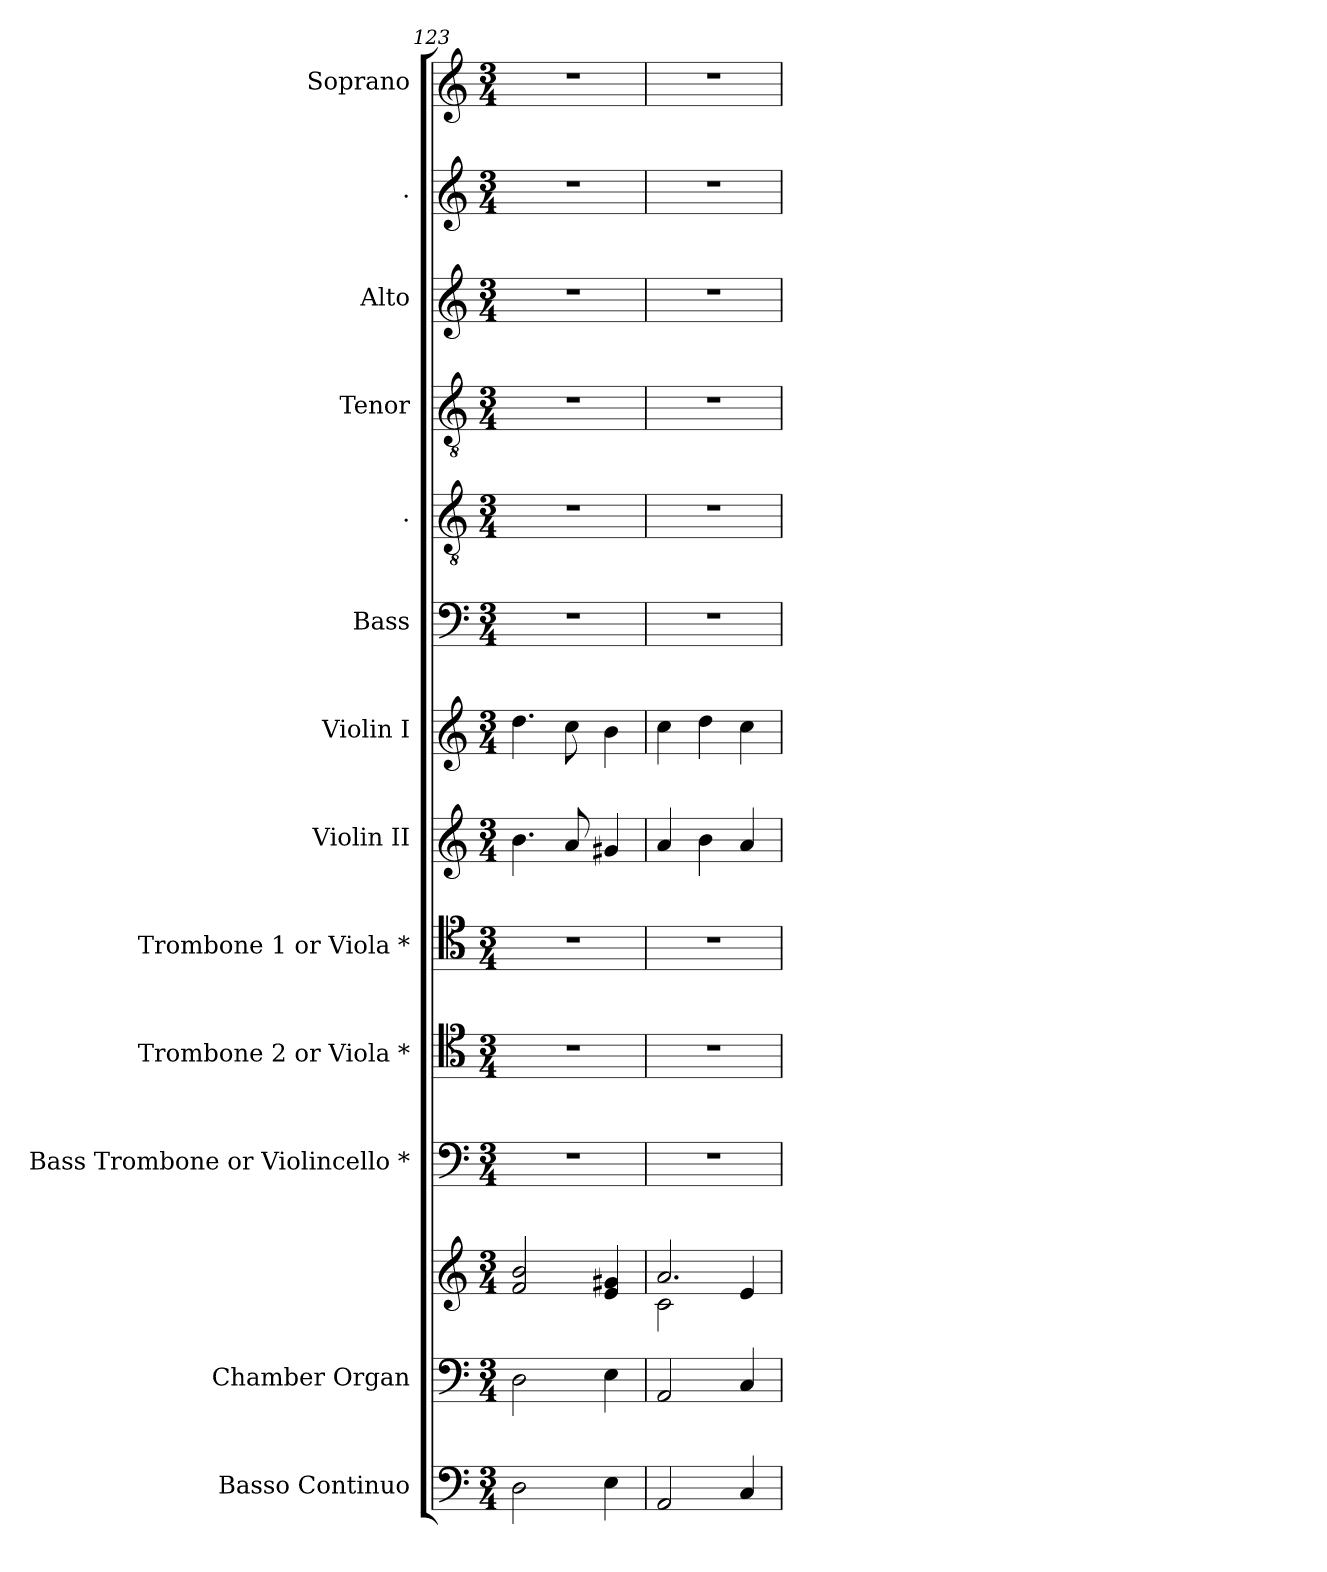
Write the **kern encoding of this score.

**kern	**kern	**kern	**kern	**kern	**kern	**kern	**kern	**kern	**kern	**kern	**kern	**kern	**kern
*part13	*part12	*part12	*part11	*part10	*part9	*part8	*part7	*part6	*part5	*part4	*part3	*part2	*part1
*staff14	*staff13	*staff12	*staff11	*staff10	*staff9	*staff8	*staff7	*staff6	*staff5	*staff4	*staff3	*staff2	*staff1
*I"Basso  Continuo	*I"Chamber  Organ	*	*I"Bass Trombone or Violincello *	*I"Trombone 2 or Viola *	*I"Trombone 1 or Viola *	*I"Violin II	*I"Violin I	*I"Bass	*I".	*I"Tenor	*I"Alto	*I".	*I"Soprano
*I'B Cont	*I'Org.	*	*I'B. Tbn.	*I'Tbn 2	*I'Tbn 1	*I'Vln. II	*I'Vln. I	*I'B.	*	*I'T,	*I'A.	*	*I'S.
*clefF4	*clefF4	*clefG2	*clefF4	*clefC4	*clefC4	*clefG2	*clefG2	*clefF4	*clefGv2	*clefGv2	*clefG2	*clefG2	*clefG2
*ITrd7c12	*	*	*	*	*	*	*	*	*ITrd7c12	*ITrd7c12	*	*	*
*k[]	*k[]	*k[]	*k[]	*k[]	*k[]	*k[]	*k[]	*k[]	*k[]	*k[]	*k[]	*k[]	*k[]
*C:	*C:	*C:	*C:	*C:	*C:	*C:	*C:	*C:	*C:	*C:	*C:	*C:	*C:
*M3/4	*M3/4	*M3/4	*M3/4	*M3/4	*M3/4	*M3/4	*M3/4	*M3/4	*M3/4	*M3/4	*M3/4	*M3/4	*M3/4
=123	=123	=123	=123	=123	=123	=123	=123	=123	=123	=123	=123	=123	=123
!	!	!	!LO:N:vis=1	!LO:N:vis=1	!LO:N:vis=1	!	!	!LO:N:vis=1	!LO:N:vis=1	!LO:N:vis=1	!LO:N:vis=1	!LO:N:vis=1	!LO:N:vis=1
2DDi\	2Di\	2fi/ 2bi	2.r	2.r	2.r	4.bi\	4.ddi\	2.r	2.r	2.r	2.r	2.r	2.r
.	.	.	.	.	.	8ai/	8cci\	.	.	.	.	.	.
4EEi\	4Ei\	4ei/ 4g#Xi	.	.	.	4g#Xi/	4bi\	.	.	.	.	.	.
=124	=124	=124	=124	=124	=124	=124	=124	=124	=124	=124	=124	=124	=124
*	*	*^	*	*	*	*	*	*	*	*	*	*	*
!	!	!	!	!LO:N:vis=1	!LO:N:vis=1	!LO:N:vis=1	!	!	!LO:N:vis=1	!LO:N:vis=1	!LO:N:vis=1	!LO:N:vis=1	!LO:N:vis=1	!LO:N:vis=1
2AAAi/	2AAi/	2.ai/	2ci\	2.r	2.r	2.r	4ai/	4cci\	2.r	2.r	2.r	2.r	2.r	2.r
.	.	.	.	.	.	.	4bi\	4ddi\	.	.	.	.	.	.
4CCi/	4Ci/	.	4ei/	.	.	.	4ai/	4cci\	.	.	.	.	.	.
*	*	*v	*v	*	*	*	*	*	*	*	*	*	*	*
=	=	=	=	=	=	=	=	=	=	=	=	=	=
*-	*-	*-	*-	*-	*-	*-	*-	*-	*-	*-	*-	*-	*-
